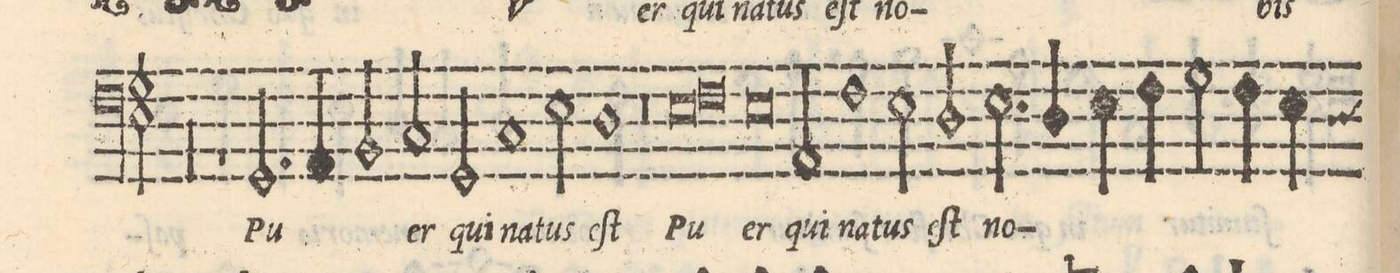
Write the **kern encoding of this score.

**kern	**text
*I"BASSVS	*
*clefF4	*
*k[]	*
*met(C|)	*
*M2/1	*
00r	.
=8-	=8-
=9-	=9-
1r	.
2.GG/	Pu-
4AA/	.
=10-	=10-
2BB/	.
2C/	-er
2GG/	qui
1C/	na-
=11-	=11-
2E\	-tus
1D	eſt
=12-	=12-
0r	.
=13-	=13-
*lig	*
0E	Pu-
=14-	=14-
0F	.
*Xlig	*
=15-	=15-
0E	-er
=16-	=16-
2AA/	qui
1F	na-
2E\	-tus
=17-	=17-
2D/	eſt
2.E\	no-
4D/	.
4E\	.
4F\	.
=18-	=18-
2G\	.
4F\	.
4E\	.
*custos:D	*
*-	*-
